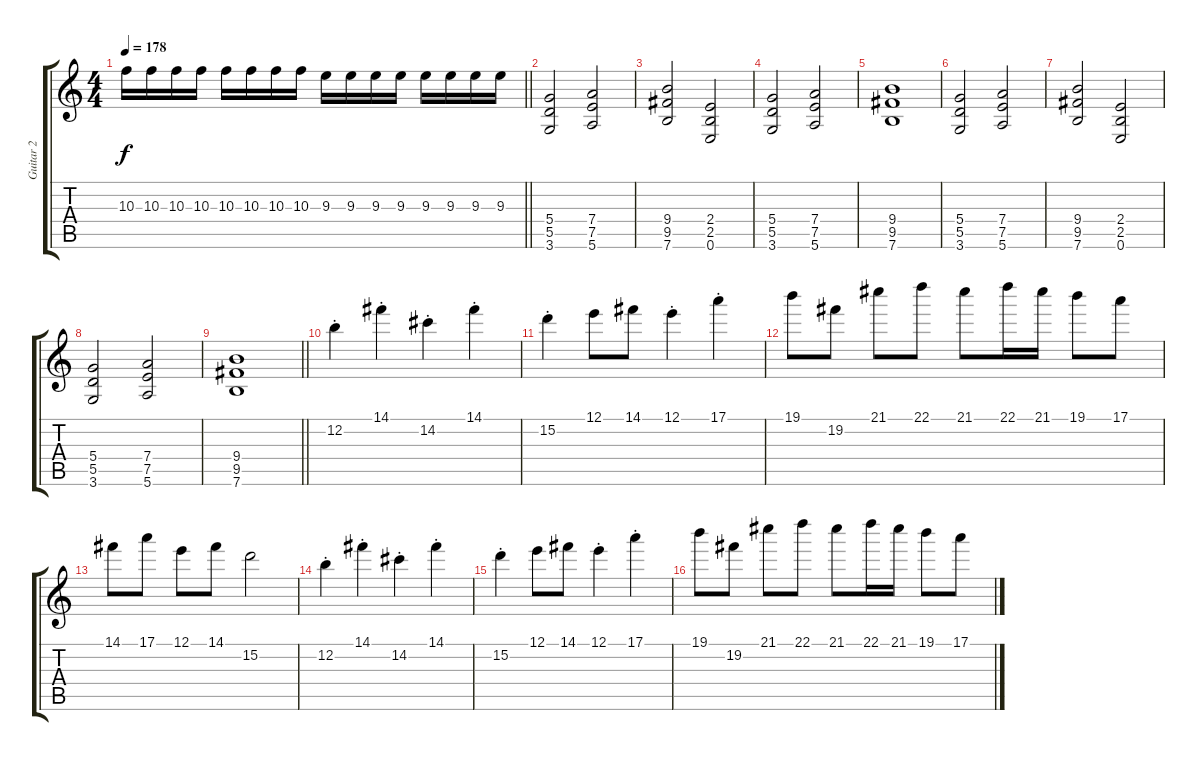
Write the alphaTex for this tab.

\track ("Guitar 2" "Guitar 2") {instrument distortionguitar}
\staff {score tabs}
\tuning (E4 B3 G3 D3 A2 E2) {hide}
\ts (4 4)
\tempo 178
\clef g2
\barLineRight lightlight
\ks c
10.3.16{dy f} 10.3.16 10.3.16 10.3.16 10.3.16 10.3.16 10.3.16 10.3.16 9.3.16 9.3.16 9.3.16 9.3.16 9.3.16 9.3.16 9.3.16 9.3.16 |
(5.4 5.5 3.6).2 (7.4 7.5 5.6).2 |
(9.4 9.5 7.6).2 (2.4 2.5 0.6).2 |
(5.4 5.5 3.6).2 (7.4 7.5 5.6).2 |
(9.4 9.5 7.6).1 |
(5.4 5.5 3.6).2 (7.4 7.5 5.6).2 |
(9.4 9.5 7.6).2 (2.4 2.5 0.6).2 |
(5.4 5.5 3.6).2 (7.4 7.5 5.6).2 |
\barLineRight lightlight
(9.4 9.5 7.6).1 |
12.2{st}.4 14.1{st}.4 14.2{st}.4 14.1{st}.4 |
15.2{st}.4 12.1.8 14.1.8 12.1{st}.4 17.1{st}.4 |
19.1.8 19.2.8 21.1.8 22.1.8 21.1.8 22.1.16 21.1.16 19.1.8 17.1.8 |
14.1.8 17.1.8 12.1.8 14.1.8 15.2.2 |
12.2{st}.4 14.1{st}.4 14.2{st}.4 14.1{st}.4 |
15.2{st}.4 12.1.8 14.1.8 12.1{st}.4 17.1{st}.4 |
19.1.8 19.2.8 21.1.8 22.1.8 21.1.8 22.1.16 21.1.16 19.1.8 17.1.8
